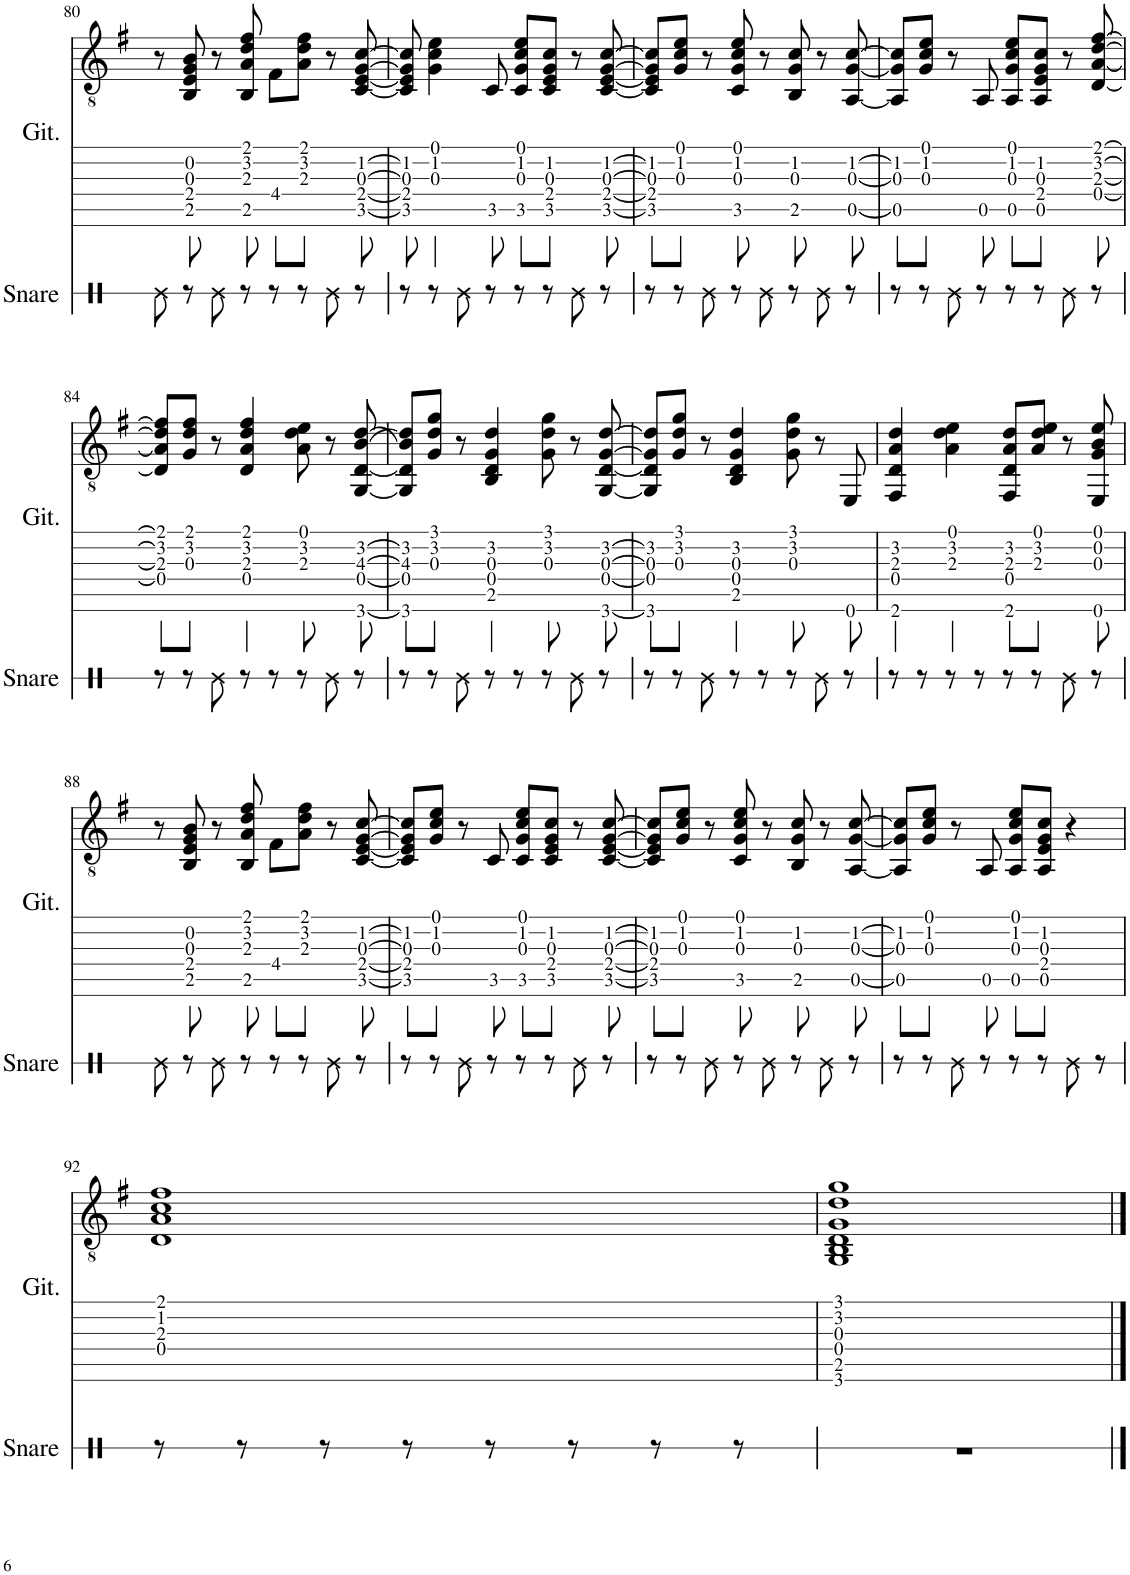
**kern	**kern	**kern
*part2	*part1	*part1
*staff3	*staff2	*staff1
*I"Snare	*I"Git.	*
*I'Snare	*I'Git.	*
!!LO:PB:g=z
*clefX	*	*clefGv2
*k[]	*k[f#]	*k[f#]
*M4/4	*M4/4	*M4/4
=80	=80	=80
8Re\	8r	8r
8r	8BB\ 8E\ 8G\ 8B\	8BB/ 8E/ 8G/ 8B/
8Re\	8r	8r
8r	8BB\ 8A\ 8d\ 8f#\	8BB/ 8A/ 8d/ 8f#/
8r	8F#\L	8F#\L
8r	8A\ 8d\ 8f#\J	8A\ 8d\ 8f#\J
8Re\	8r	8r
8r	[8C\ [8E\ [8G\ [8c\	[8C/ [8E/ [8G/ [8c/
=81	=81	=81
8r	8C\] 8E\] 8G\] 8c\]	8C/] 8E/] 8G/] 8c/]
8r	4G\ 4c\ 4e\	4G\ 4c\ 4e\
8Re\	.	.
8r	8C\	8C/
8r	8C\ 8G\ 8c\ 8e\L	8C/ 8G/ 8c/ 8e/L
8r	8C\ 8E\ 8G\ 8c\J	8C/ 8E/ 8G/ 8c/J
8Re\	8r	8r
8r	[8C\ [8E\ [8G\ [8c\	[8C/ [8E/ [8G/ [8c/
=82	=82	=82
8r	8C\] 8E\] 8G\] 8c\]L	8C/] 8E/] 8G/] 8c/]L
8r	8G\ 8c\ 8e\J	8G/ 8c/ 8e/J
8Re\	8r	8r
8r	8C\ 8G\ 8c\ 8e\	8C/ 8G/ 8c/ 8e/
8Re\	8r	8r
8r	8BB\ 8G\ 8c\	8BB/ 8G/ 8c/
8Re\	8r	8r
8r	[8AA\ [8G\ [8c\	[8AA/ [8G/ [8c/
=83	=83	=83
8r	8AA\] 8G\] 8c\]L	8AA/] 8G/] 8c/]L
8r	8G\ 8c\ 8e\J	8G/ 8c/ 8e/J
8Re\	8r	8r
8r	8AA\	8AA/
8r	8AA\ 8G\ 8c\ 8e\L	8AA/ 8G/ 8c/ 8e/L
8r	8AA\ 8E\ 8G\ 8c\J	8AA/ 8E/ 8G/ 8c/J
8Re\	8r	8r
8r	[8D\ [8A\ [8d\ [8f#\	[8D/ [8A/ [8d/ [8f#/
!!LO:LB:g=z
=84	=84	=84
8r	8D\] 8A\] 8d\] 8f#\]L	8D/] 8A/] 8d/] 8f#/]L
8r	8G\ 8d\ 8f#\J	8G/ 8d/ 8f#/J
8Re\	8r	8r
8r	4D\ 4A\ 4d\ 4f#\	4D/ 4A/ 4d/ 4f#/
8r	.	.
8r	8A\ 8d\ 8e\	8A\ 8d\ 8e\
8Re\	8r	8r
8r	[8GG\ [8D\ [8B\ [8d\	[8GG/ [8D/ [8B/ [8d/
=85	=85	=85
8r	8GG\] 8D\] 8B\] 8d\]L	8GG/] 8D/] 8B/] 8d/]L
8r	8G\ 8d\ 8g\J	8G/ 8d/ 8g/J
8Re\	8r	8r
8r	4BB\ 4D\ 4G\ 4d\	4BB/ 4D/ 4G/ 4d/
8r	.	.
8r	8G\ 8d\ 8g\	8G\ 8d\ 8g\
8Re\	8r	8r
8r	[8GG\ [8D\ [8G\ [8d\	[8GG/ [8D/ [8G/ [8d/
=86	=86	=86
8r	8GG\] 8D\] 8G\] 8d\]L	8GG/] 8D/] 8G/] 8d/]L
8r	8G\ 8d\ 8g\J	8G/ 8d/ 8g/J
8Re\	8r	8r
8r	4BB\ 4D\ 4G\ 4d\	4BB/ 4D/ 4G/ 4d/
8r	.	.
8r	8G\ 8d\ 8g\	8G\ 8d\ 8g\
8Re\	8r	8r
8r	8EE\	8EE/
=87	=87	=87
8r	4FF#\ 4D\ 4A\ 4d\	4FF#/ 4D/ 4A/ 4d/
8r	.	.
8r	4A\ 4d\ 4e\	4A\ 4d\ 4e\
8r	.	.
8r	8FF#\ 8D\ 8A\ 8d\L	8FF#/ 8D/ 8A/ 8d/L
8r	8A\ 8d\ 8e\J	8A/ 8d/ 8e/J
8Re\	8r	8r
8r	8EE\ 8G\ 8B\ 8e\	8EE/ 8G/ 8B/ 8e/
!!LO:LB:g=z
=88	=88	=88
8Re\	8r	8r
8r	8BB\ 8E\ 8G\ 8B\	8BB/ 8E/ 8G/ 8B/
8Re\	8r	8r
8r	8BB\ 8A\ 8d\ 8f#\	8BB/ 8A/ 8d/ 8f#/
8r	8F#\L	8F#\L
8r	8A\ 8d\ 8f#\J	8A\ 8d\ 8f#\J
8Re\	8r	8r
8r	[8C\ [8E\ [8G\ [8c\	[8C/ [8E/ [8G/ [8c/
=89	=89	=89
8r	8C\] 8E\] 8G\] 8c\]L	8C/] 8E/] 8G/] 8c/]L
8r	8G\ 8c\ 8e\J	8G/ 8c/ 8e/J
8Re\	8r	8r
8r	8C\	8C/
8r	8C\ 8G\ 8c\ 8e\L	8C/ 8G/ 8c/ 8e/L
8r	8C\ 8E\ 8G\ 8c\J	8C/ 8E/ 8G/ 8c/J
8Re\	8r	8r
8r	[8C\ [8E\ [8G\ [8c\	[8C/ [8E/ [8G/ [8c/
=90	=90	=90
8r	8C\] 8E\] 8G\] 8c\]L	8C/] 8E/] 8G/] 8c/]L
8r	8G\ 8c\ 8e\J	8G/ 8c/ 8e/J
8Re\	8r	8r
8r	8C\ 8G\ 8c\ 8e\	8C/ 8G/ 8c/ 8e/
8Re\	8r	8r
8r	8BB\ 8G\ 8c\	8BB/ 8G/ 8c/
8Re\	8r	8r
8r	[8AA\ [8G\ [8c\	[8AA/ [8G/ [8c/
=91	=91	=91
8r	8AA\] 8G\] 8c\]L	8AA/] 8G/] 8c/]L
8r	8G\ 8c\ 8e\J	8G/ 8c/ 8e/J
8Re\	8r	8r
8r	8AA\	8AA/
8r	8AA\ 8G\ 8c\ 8e\L	8AA/ 8G/ 8c/ 8e/L
8r	8AA\ 8E\ 8G\ 8c\J	8AA/ 8E/ 8G/ 8c/J
8Re\	4r	4r
8r	.	.
!!LO:LB:g=z
=92	=92	=92
8r	1D 1A 1c 1f#	1D 1A 1c 1f#
8r	.	.
8r	.	.
8r	.	.
8r	.	.
8r	.	.
8r	.	.
8r	.	.
=93	=93	=93
1r	1GG 1BB 1D 1G 1d 1g	1GG 1BB 1D 1G 1d 1g
==	==	==
*-	*-	*-
